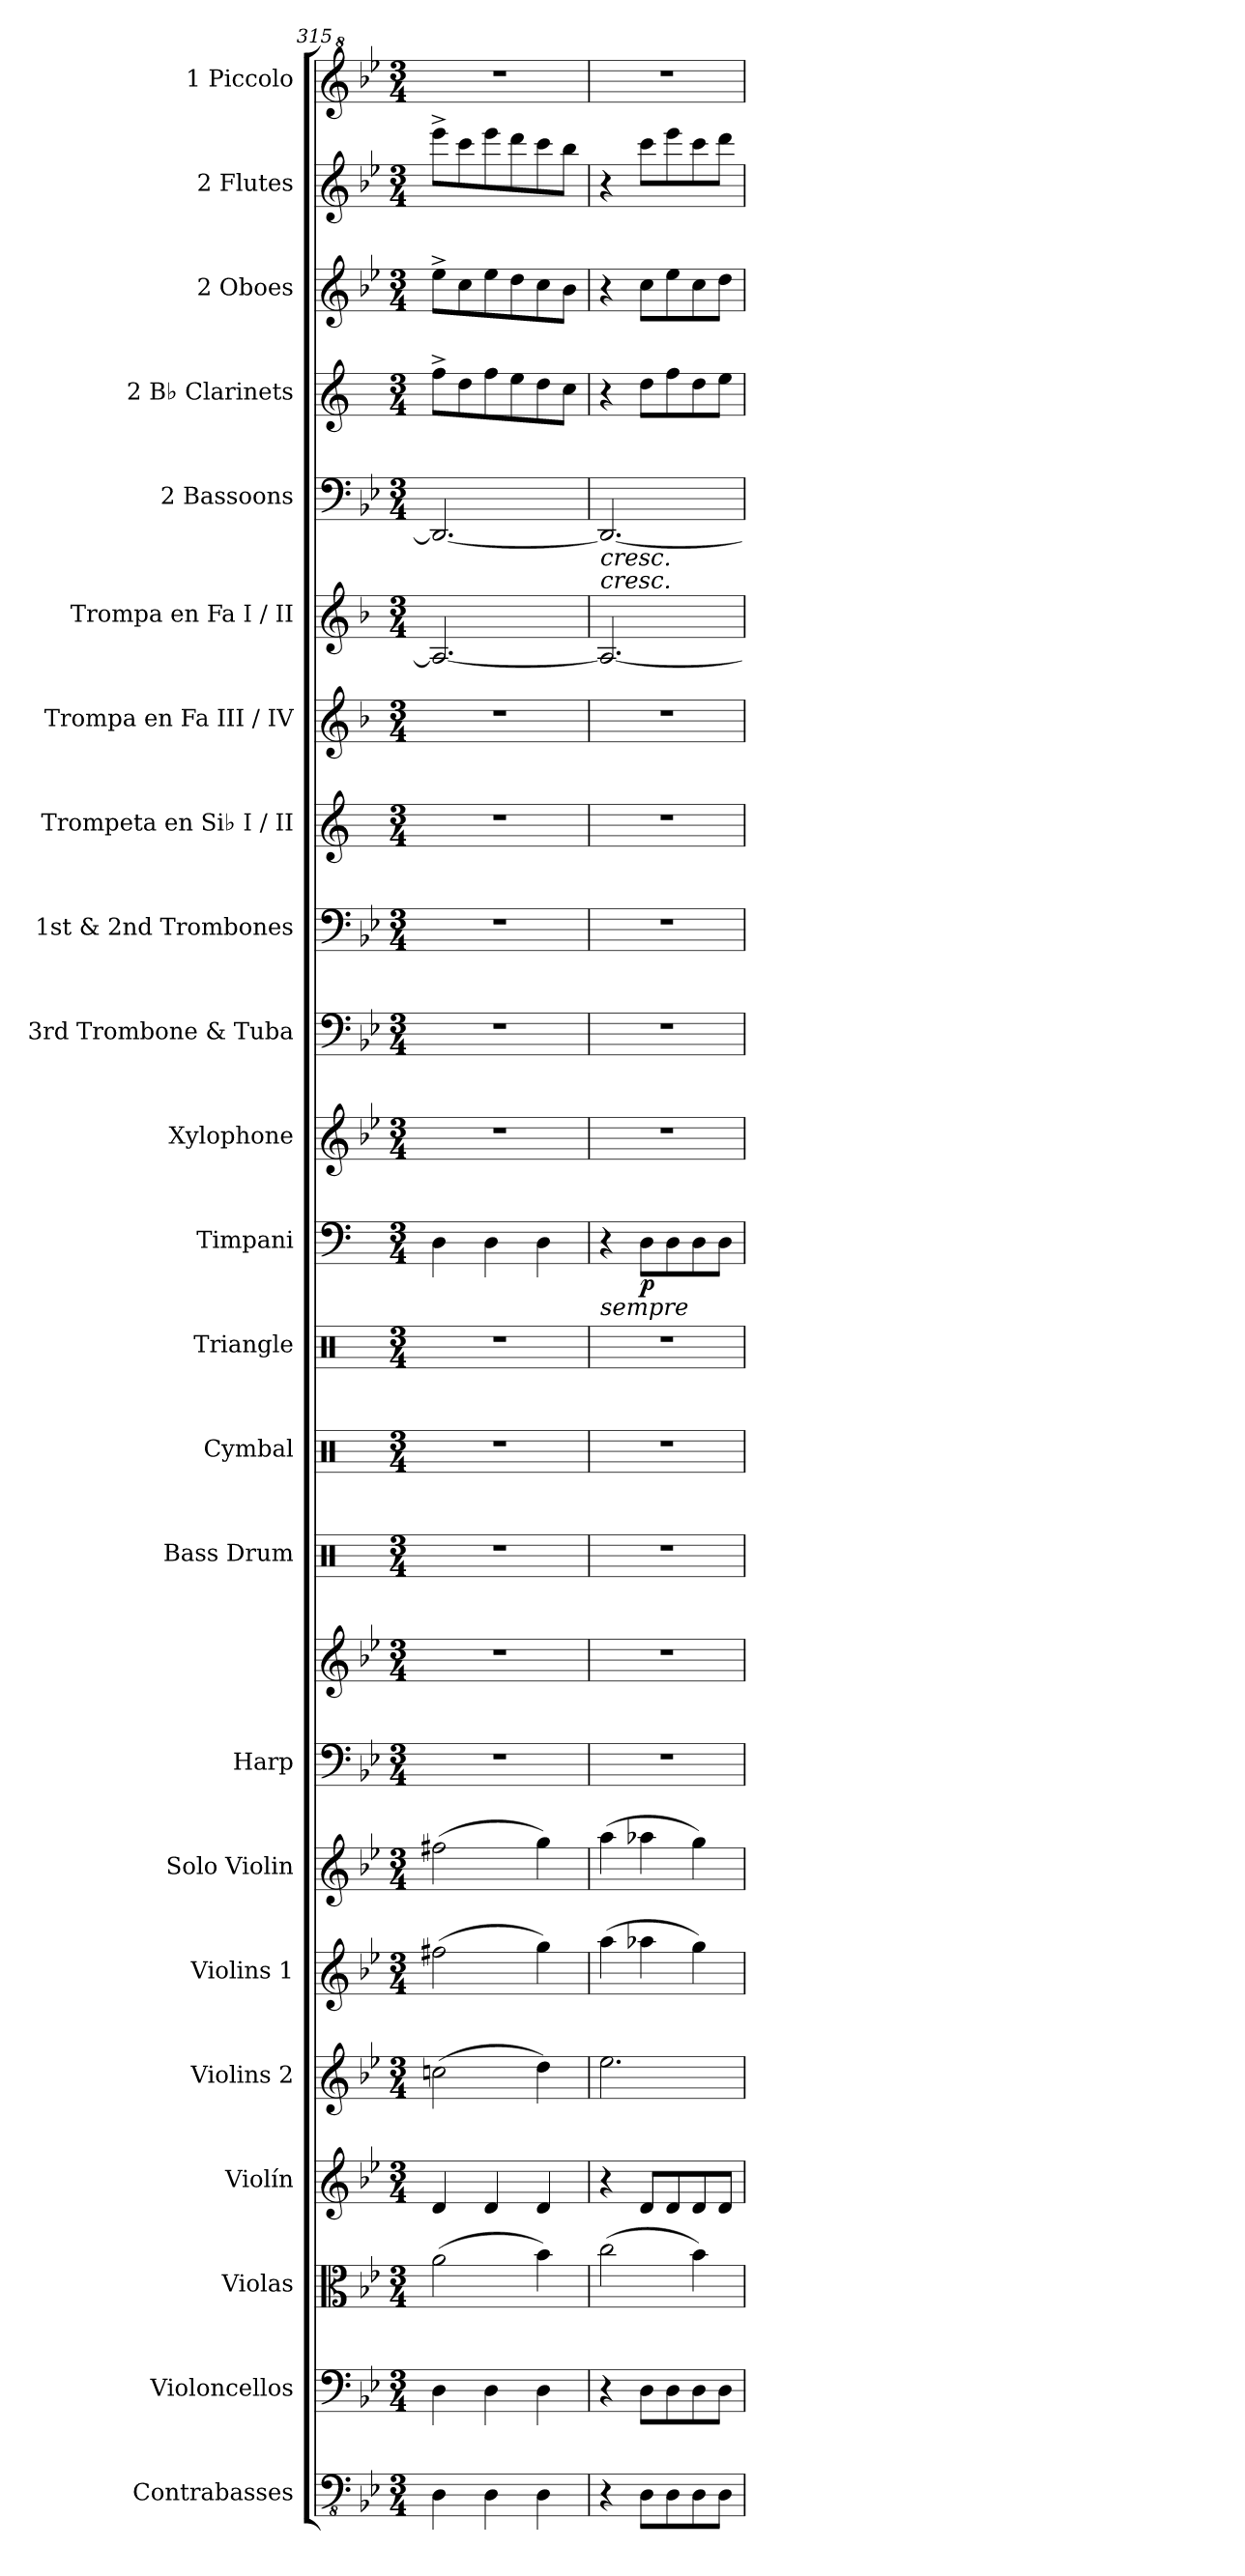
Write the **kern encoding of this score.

**kern	**kern	**kern	**kern	**kern	**kern	**kern	**kern	**kern	**kern	**kern	**kern	**kern	**dynam	**kern	**kern	**kern	**kern	**kern	**kern	**kern	**kern	**kern	**kern	**kern
*part23	*part22	*part21	*part20	*part19	*part18	*part17	*part16	*part16	*part15	*part14	*part13	*part12	*part12	*part11	*part10	*part9	*part8	*part7	*part6	*part5	*part4	*part3	*part2	*part1
*staff24	*staff23	*staff22	*staff21	*staff20	*staff19	*staff18	*staff17	*staff16	*staff15	*staff14	*staff13	*staff12	*staff12	*staff11	*staff10	*staff9	*staff8	*staff7	*staff6	*staff5	*staff4	*staff3	*staff2	*staff1
*I"Contrabasses	*I"Violoncellos	*I"Violas	*I"Violín	*I"Violins 2	*I"Violins 1	*I"Solo Violin	*I"Harp	*	*I"Bass Drum	*I"Cymbal	*I"Triangle	*I"Timpani	*	*I"Xylophone	*I"3rd Trombone     &amp; Tuba	*I"1st &amp; 2nd Trombones	*I"Trompeta en Si♭  I / II	*I"Trompa en Fa   III / IV	*I"Trompa en Fa I / II	*I"2 Bassoons	*I"2 B♭ Clarinets	*I"2 Oboes	*I"2 Flutes	*I"1 Piccolo
*I'Cbs.	*I'Vlcs.	*I'Vlas.	*I'Vln.	*I'Vlns. 2	*I'Vlns. 1	*I'S. Vln.	*I'Hrp.	*	*I'B. Dr.	*I'Cym.	*I'Trgl.	*I'Timp.	*	*I'Xyl.	*I'3rd Trb. &amp; Tba.	*I'1st &amp; 2nd    Trbs.	*I'Tpt. Si♭  I / II	*I'Trmp. Fa   III / IV	*I'Trmp. Fa I / II	*I'2 Bsns.	*I'2 B♭ Cls.	*I'2 Obs.	*I'2 Fls.	*I'1 Picc.
*clefFv4	*clefF4	*clefC3	*clefG2	*clefG2	*clefG2	*clefG2	*clefF4	*clefG2	*clefX	*clefX	*clefX	*clefF4	*	*clefG2	*clefF4	*clefF4	*clefG2	*clefG2	*clefG2	*clefF4	*clefG2	*clefG2	*clefG2	*clefG^2
*	*	*	*	*	*	*	*	*	*	*	*	*	*	*ITrd-7c-12	*	*	*ITrd1c2	*ITrd4c7	*ITrd4c7	*	*ITrd1c2	*	*	*ITrd-7c-12
*k[b-e-]	*k[b-e-]	*k[b-e-]	*k[b-e-]	*k[b-e-]	*k[b-e-]	*k[b-e-]	*k[b-e-]	*k[b-e-]	*k[]	*k[]	*k[]	*k[]	*	*k[b-e-]	*k[b-e-]	*k[b-e-]	*k[b-e-]	*k[b-e-]	*k[b-e-]	*k[b-e-]	*k[b-e-]	*k[b-e-]	*k[b-e-]	*k[b-e-]
*M3/4	*M3/4	*M3/4	*M3/4	*M3/4	*M3/4	*M3/4	*M3/4	*M3/4	*M3/4	*M3/4	*M3/4	*M3/4	*	*M3/4	*M3/4	*M3/4	*M3/4	*M3/4	*M3/4	*M3/4	*M3/4	*M3/4	*M3/4	*M3/4
=315	=315	=315	=315	=315	=315	=315	=315	=315	=315	=315	=315	=315	=315	=315	=315	=315	=315	=315	=315	=315	=315	=315	=315	=315
4DD\	4D\	(>2a\	4d/	(>2ccn\	(>2ff#X\	(>2ff#X\	2.r	2.r	2.r	2.r	2.r	4D\	.	2.r	2.r	2.r	2.r	2.r	2.D/_	2.DD/_	8ee-^\L	8ee-^\L	8eee-^\L	2.r
.	.	.	.	.	.	.	.	.	.	.	.	.	.	.	.	.	.	.	.	.	8cc\	8cc\	8ccc\	.
4DD\	4D\	.	4d/	.	.	.	.	.	.	.	.	4D\	.	.	.	.	.	.	.	.	8ee-\	8ee-\	8eee-\	.
.	.	.	.	.	.	.	.	.	.	.	.	.	.	.	.	.	.	.	.	.	8dd\	8dd\	8ddd\	.
4DD\	4D\	4b-\)	4d/	4dd\)	4gg\)	4gg\)	.	.	.	.	.	4D\	.	.	.	.	.	.	.	.	8cc\	8cc\	8ccc\	.
.	.	.	.	.	.	.	.	.	.	.	.	.	.	.	.	.	.	.	.	.	8b-\J	8b-\J	8bb-\J	.
=316	=316	=316	=316	=316	=316	=316	=316	=316	=316	=316	=316	=316	=316	=316	=316	=316	=316	=316	=316	=316	=316	=316	=316	=316
!	!	!	!	!	!	!	!	!	!	!	!	!	!	!	!	!	!	!	!	!LO:TX:b:i:t=cresc.	!	!	!	!
!	!	!	!	!	!	!	!	!	!	!	!	!	!	!	!	!	!	!	!LO:TX:a:i:t=cresc.	!	!	!	!	!
!	!	!	!	!	!	!	!	!	!	!	!	!LO:TX:b:i:t=sempre	!	!	!	!	!	!	!	!	!	!	!	!
4r	4r	(>2cc\	4r	2.ee-\	(>4aa\	(>4aa\	2.r	2.r	2.r	2.r	2.r	4r	.	2.r	2.r	2.r	2.r	2.r	2.D/_	2.DD/_	4r	4r	4r	2.r
!	!	!	!	!	!	!	!	!	!	!	!	!	!LO:DY:b	!	!	!	!	!	!	!	!	!	!	!
8DD\L	8D\L	.	8d/L	.	4aa-X\	4aa-X\	.	.	.	.	.	8D\L	p	.	.	.	.	.	.	.	8cc\L	8cc\L	8ccc\L	.
8DD\	8D\	.	8d/	.	.	.	.	.	.	.	.	8D\	.	.	.	.	.	.	.	.	8ee-\	8ee-\	8eee-\	.
8DD\	8D\	4b-\)	8d/	.	4gg\)	4gg\)	.	.	.	.	.	8D\	.	.	.	.	.	.	.	.	8cc\	8cc\	8ccc\	.
8DD\J	8D\J	.	8d/J	.	.	.	.	.	.	.	.	8D\J	.	.	.	.	.	.	.	.	8dd\J	8dd\J	8ddd\J	.
=	=	=	=	=	=	=	=	=	=	=	=	=	=	=	=	=	=	=	=	=	=	=	=	=
*-	*-	*-	*-	*-	*-	*-	*-	*-	*-	*-	*-	*-	*-	*-	*-	*-	*-	*-	*-	*-	*-	*-	*-	*-
